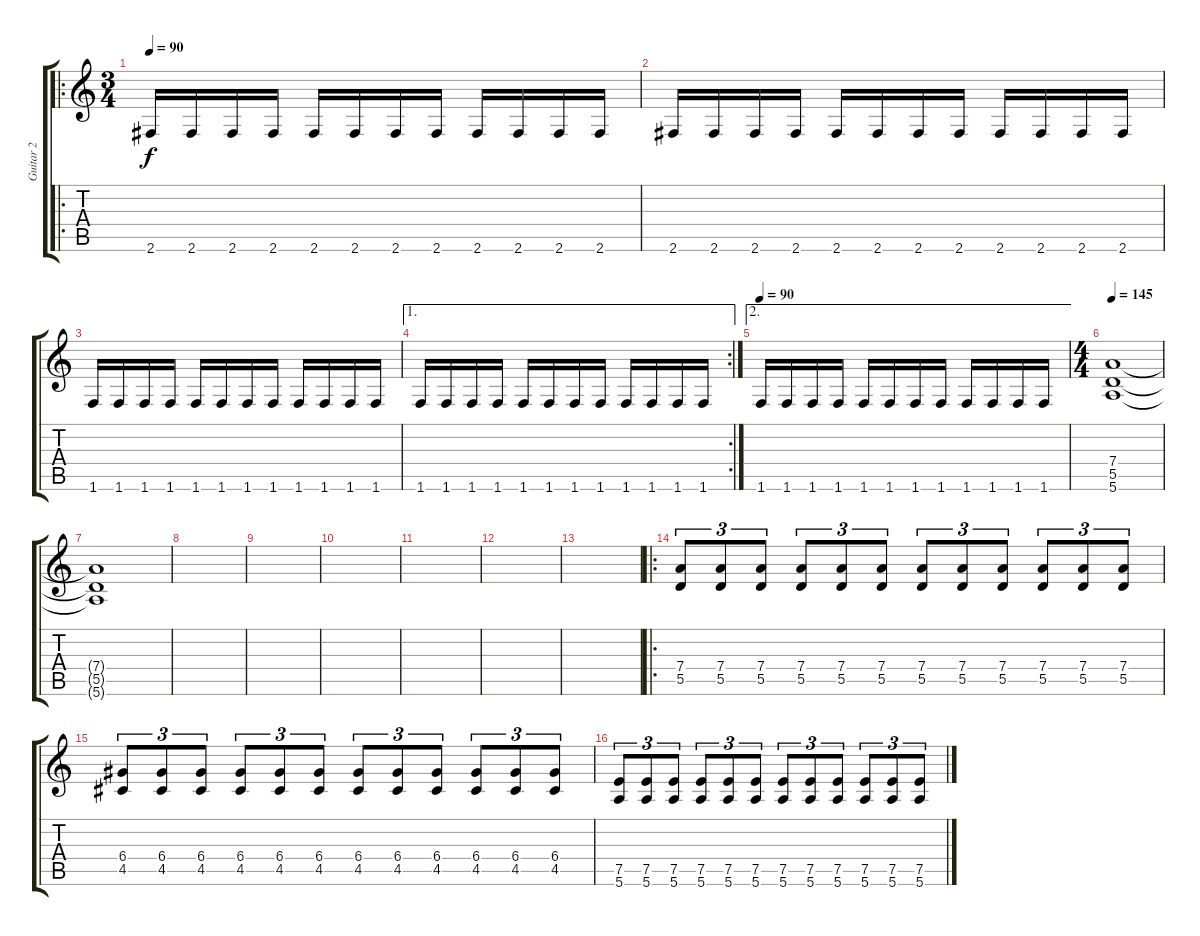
\track ("Guitar 2" "Guitar 2") {instrument distortionguitar}
\staff {score tabs}
\tuning (E4 B3 G3 D3 A2 E2) {hide}
\ro
\ts (3 4)
\tempo 90
\clef g2
\ks c
2.6.16{dy f volume 10} 2.6.16 2.6.16 2.6.16 2.6.16 2.6.16 2.6.16 2.6.16 2.6.16 2.6.16 2.6.16 2.6.16 |
2.6.16 2.6.16 2.6.16 2.6.16 2.6.16 2.6.16 2.6.16 2.6.16 2.6.16 2.6.16 2.6.16 2.6.16 |
1.6.16 1.6.16 1.6.16 1.6.16 1.6.16 1.6.16 1.6.16 1.6.16 1.6.16 1.6.16 1.6.16 1.6.16 |
\ae 1
\rc 2
1.6.16 1.6.16 1.6.16 1.6.16 1.6.16 1.6.16 1.6.16 1.6.16 1.6.16 1.6.16 1.6.16 1.6.16 |
\ae 2
\tempo 90
1.6.16 1.6.16 1.6.16 1.6.16 1.6.16 1.6.16 1.6.16 1.6.16 1.6.16 1.6.16 1.6.16 1.6.16 |
\ts (4 4)
\tempo 140
\tempo 145
(7.4 5.5 5.6).1{volume 0} |
(7.4{t} 5.5{t} 5.6{t}).1 |
|
|
|
|
|
|
\ro
(7.4 5.5).8{tu (3 2) volume 12 balance 0} (7.4 5.5).8{tu (3 2)} (7.4 5.5).8{tu (3 2)} (7.4 5.5).8{tu (3 2)} (7.4 5.5).8{tu (3 2)} (7.4 5.5).8{tu (3 2)} (7.4 5.5).8{tu (3 2)} (7.4 5.5).8{tu (3 2)} (7.4 5.5).8{tu (3 2)} (7.4 5.5).8{tu (3 2)} (7.4 5.5).8{tu (3 2)} (7.4 5.5).8{tu (3 2)} |
(6.4 4.5).8{tu (3 2)} (6.4 4.5).8{tu (3 2)} (6.4 4.5).8{tu (3 2)} (6.4 4.5).8{tu (3 2)} (6.4 4.5).8{tu (3 2)} (6.4 4.5).8{tu (3 2)} (6.4 4.5).8{tu (3 2)} (6.4 4.5).8{tu (3 2)} (6.4 4.5).8{tu (3 2)} (6.4 4.5).8{tu (3 2)} (6.4 4.5).8{tu (3 2)} (6.4 4.5).8{tu (3 2)} |
(7.5 5.6).8{tu (3 2)} (7.5 5.6).8{tu (3 2)} (7.5 5.6).8{tu (3 2)} (7.5 5.6).8{tu (3 2)} (7.5 5.6).8{tu (3 2)} (7.5 5.6).8{tu (3 2)} (7.5 5.6).8{tu (3 2)} (7.5 5.6).8{tu (3 2)} (7.5 5.6).8{tu (3 2)} (7.5 5.6).8{tu (3 2)} (7.5 5.6).8{tu (3 2)} (7.5 5.6).8{tu (3 2)}
